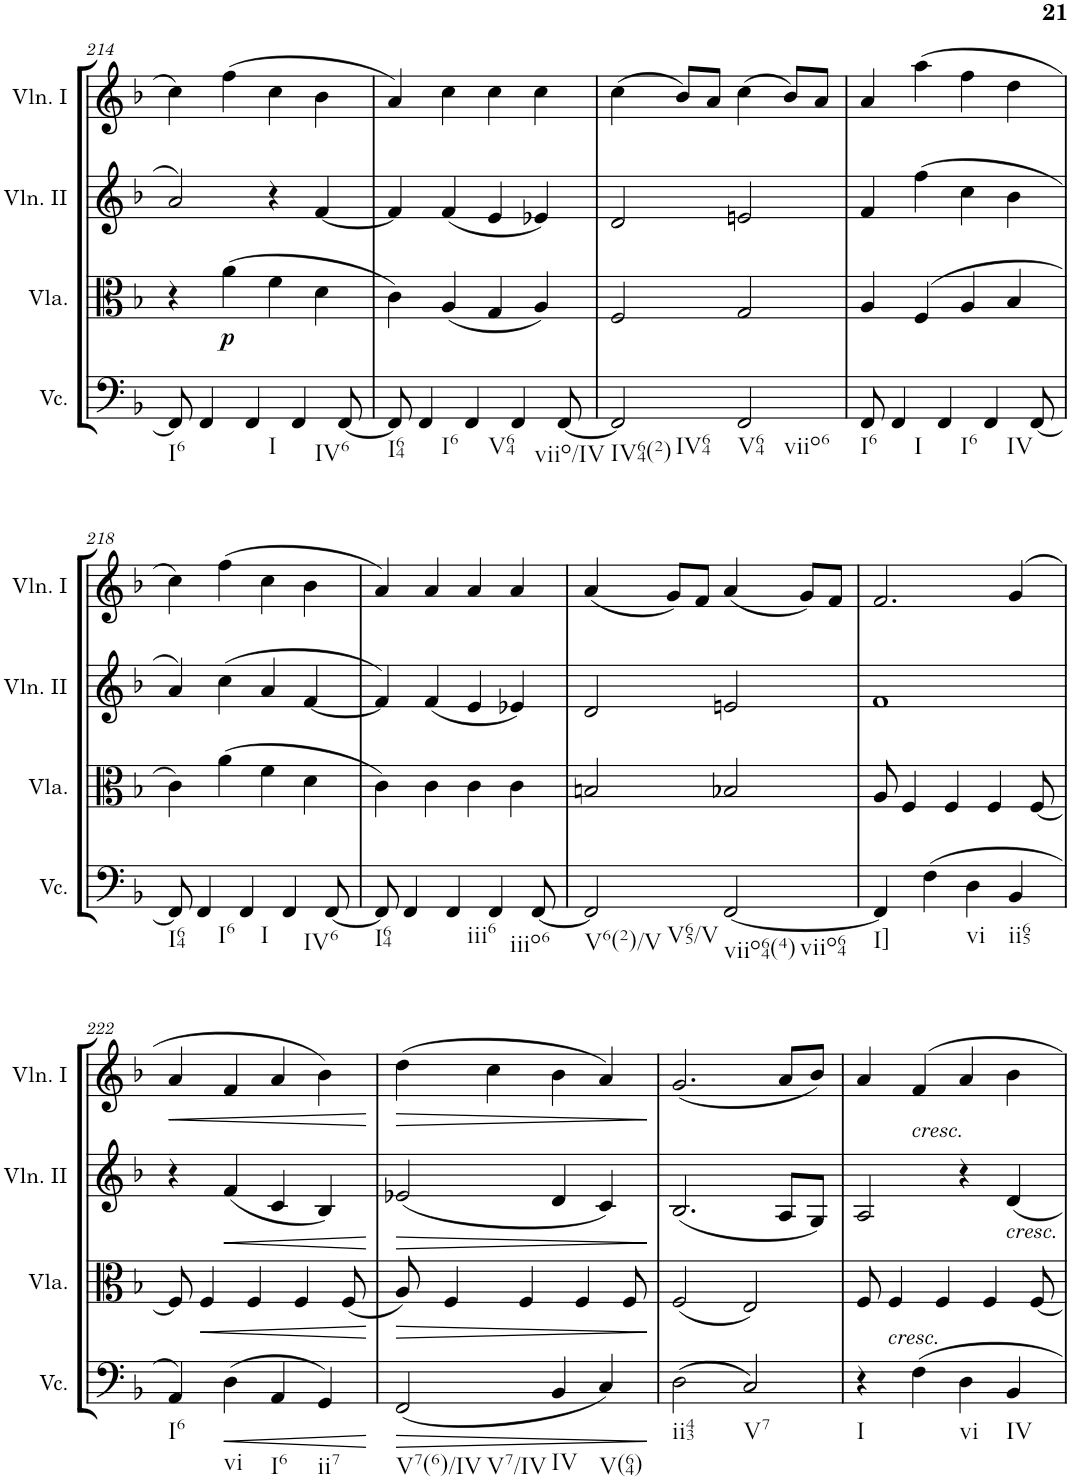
**kern	**dynam	**kern	**dynam	**kern	**dynam	**kern	**dynam
*part4	*part4	*part3	*part3	*part2	*part2	*part1	*part1
*staff4	*staff4	*staff3	*staff3	*staff2	*staff2	*staff1	*staff1
*I"Violoncello	*	*I"Viola	*	*I"Violino II	*	*I"Violino I	*
*I'Vc.	*	*I'Vla.	*	*I'Vln. II	*	*I'Vln. I	*
!!LO:PB:g=z
*clefF4	*	*clefC3	*	*clefG2	*	*clefG2	*
*k[b-]	*	*k[b-]	*	*k[b-]	*	*k[b-]	*
*M2/2	*	*M2/2	*	*M2/2	*	*M2/2	*
*met(c|)	*	*met(c|)	*	*met(c|)	*	*met(c|)	*
=214	=214	=214	=214	=214	=214	=214	=214
!LO:TX:b:t=I6	!	!	!	!	!	!	!
8FF/]	.	4r	.	2a/	.	4cc\	.
4FF/	.	.	.	.	.	.	.
!	!	!	!LO:DY:b	!	!	!	!
.	.	(4a\	p	.	.	(4ff\	.
!LO:TX:b:t=I	!	!	!	!	!	!	!
4FF/	.	.	.	.	.	.	.
.	.	4f\	.	4r	.	4cc\	.
!LO:TX:b:t=IV6	!	!	!	!	!	!	!
4FF/	.	.	.	.	.	.	.
.	.	4d\	.	[4f/	.	4b-\	.
[8FF/	.	.	.	.	.	.	.
=215	=215	=215	=215	=215	=215	=215	=215
!LO:TX:b:t=I64	!	!	!	!	!	!	!
8FF/]	.	4c\)	.	4f/]	.	4a/)	.
!LO:TX:b:t=I6	!	!	!	!	!	!	!
4FF/	.	.	.	.	.	.	.
.	.	(4A/	.	(4f/	.	4cc\	.
!LO:TX:b:t=V64	!	!	!	!	!	!	!
4FF/	.	.	.	.	.	.	.
.	.	4G/	.	4e/	.	4cc\	.
!LO:TX:b:t=viio/IV	!	!	!	!	!	!	!
4FF/	.	.	.	.	.	.	.
.	.	4A/)	.	4e-X/)	.	4cc\	.
[8FF/	.	.	.	.	.	.	.
=216	=216	=216	=216	=216	=216	=216	=216
!LO:TX:b:t=IV64(2)	!	!	!	!	!	!	!
!LO:TX:b:t=IV64	!	!	!	!	!	!	!
2FF/]	.	2F/	.	2d/	.	(4cc\	.
.	.	.	.	.	.	8b-/L)	.
.	.	.	.	.	.	8a/J	.
!LO:TX:b:t=V64	!	!	!	!	!	!	!
!LO:TX:b:t=viio6	!	!	!	!	!	!	!
2FF/	.	2G/	.	2en/	.	(4cc\	.
.	.	.	.	.	.	8b-/L)	.
.	.	.	.	.	.	8a/J	.
=217	=217	=217	=217	=217	=217	=217	=217
!LO:TX:b:t=I6	!	!	!	!	!	!	!
8FF/	.	4A/	.	4f/	.	4a/	.
!LO:TX:b:t=I	!	!	!	!	!	!	!
4FF/	.	.	.	.	.	.	.
.	.	(4F/	.	(4ff\	.	(4aa\	.
!LO:TX:b:t=I6	!	!	!	!	!	!	!
4FF/	.	.	.	.	.	.	.
.	.	4A/	.	4cc\	.	4ff\	.
!LO:TX:b:t=IV	!	!	!	!	!	!	!
4FF/	.	.	.	.	.	.	.
.	.	4B-/	.	4b-\	.	4dd\	.
[8FF/	.	.	.	.	.	.	.
!!LO:LB:g=z
=218	=218	=218	=218	=218	=218	=218	=218
!LO:TX:b:t=I64	!	!	!	!	!	!	!
8FF/]	.	4c\)	.	4a/)	.	4cc\)	.
!LO:TX:b:t=I6	!	!	!	!	!	!	!
4FF/	.	.	.	.	.	.	.
.	.	(4a\	.	(4cc\	.	(4ff\	.
!LO:TX:b:t=I	!	!	!	!	!	!	!
4FF/	.	.	.	.	.	.	.
.	.	4f\	.	4a/	.	4cc\	.
!LO:TX:b:t=IV6	!	!	!	!	!	!	!
4FF/	.	.	.	.	.	.	.
.	.	4d\	.	[4f/	.	4b-\	.
[8FF/	.	.	.	.	.	.	.
=219	=219	=219	=219	=219	=219	=219	=219
!LO:TX:b:t=I64	!	!	!	!	!	!	!
8FF/]	.	4c\)	.	4f/])	.	4a/)	.
4FF/	.	.	.	.	.	.	.
.	.	4c\	.	(4f/	.	4a/	.
!LO:TX:b:t=iii6	!	!	!	!	!	!	!
4FF/	.	.	.	.	.	.	.
.	.	4c\	.	4e/	.	4a/	.
!LO:TX:b:t=iiio6	!	!	!	!	!	!	!
4FF/	.	.	.	.	.	.	.
.	.	4c\	.	4e-X/)	.	4a/	.
[8FF/	.	.	.	.	.	.	.
=220	=220	=220	=220	=220	=220	=220	=220
!LO:TX:b:t=V6(2)/V	!	!	!	!	!	!	!
!LO:TX:b:t=V65/V	!	!	!	!	!	!	!
2FF/]	.	2Bn/	.	2d/	.	(4a/	.
.	.	.	.	.	.	8g/L)	.
.	.	.	.	.	.	8f/J	.
!LO:TX:b:t=viio64(4)	!	!	!	!	!	!	!
!LO:TX:b:t=viio64	!	!	!	!	!	!	!
[2FF/	.	2B-X/	.	2en/	.	(4a/	.
.	.	.	.	.	.	8g/L)	.
.	.	.	.	.	.	8f/J	.
=221	=221	=221	=221	=221	=221	=221	=221
!LO:TX:b:t=I]	!	!	!	!	!	!	!
4FF/]	.	8A/	.	1f	.	2.f/	.
.	.	4F/	.	.	.	.	.
(4F\	.	.	.	.	.	.	.
.	.	4F/	.	.	.	.	.
!LO:TX:b:t=vi	!	!	!	!	!	!	!
4D\	.	.	.	.	.	.	.
.	.	4F/	.	.	.	.	.
!LO:TX:b:t=ii65	!	!	!	!	!	!	!
4BB-/	.	.	.	.	.	(4g/	.
.	.	[8F/	.	.	.	.	.
!!LO:LB:g=z
=222	=222	=222	=222	=222	=222	=222	=222
!LO:TX:b:t=I6	!	!	!	!	!	!	!
!	!	!	!	!	!	!	!LO:HP:b
4AA/)	.	8F/]	.	4r	.	4a/	<
!	!	!	!LO:HP:b	!	!	!	!
.	.	4F/	<	.	.	.	.
!LO:TX:b:t=vi	!	!	!	!	!	!	!
!	!LO:HP:b	!	!	!	!LO:HP:b	!	!
(4D\	<	.	.	(4f/	<	4f/	.
.	.	4F/	.	.	.	.	.
!LO:TX:b:t=I6	!	!	!	!	!	!	!
4AA/	.	.	.	4c/	.	4a/	.
.	.	4F/	.	.	.	.	.
!LO:TX:b:t=ii7	!	!	!	!	!	!	!
4GG/)	.	.	.	4B-/)	.	4b-\)	.
.	.	(8F/	.	.	.	.	.
.	[	.	[	.	[	.	[
=223	=223	=223	=223	=223	=223	=223	=223
!LO:TX:b:t=V7(6)/IV	!	!	!	!	!	!	!
!LO:TX:b:t=V7/IV	!	!	!	!	!	!	!
!	!LO:HP:b	!	!LO:HP:b	!	!LO:HP:b	!	!LO:HP:b
(2FF/	>	8A/)	>	(2e-X/	>	(4dd\	>
.	.	4F/	.	.	.	.	.
.	.	.	.	.	.	4cc\	.
.	.	4F/	.	.	.	.	.
!LO:TX:b:t=IV	!	!	!	!	!	!	!
4BB-/	.	.	.	4d/	.	4b-\	.
.	.	4F/	.	.	.	.	.
!LO:TX:b:t=V(64)	!	!	!	!	!	!	!
4C/)	.	.	.	4c/)	.	4a/)	.
.	.	8F/	.	.	.	.	.
.	]	.	]	.	]	.	]
=224	=224	=224	=224	=224	=224	=224	=224
!LO:TX:b:t=ii43	!	!	!	!	!	!	!
(2D\	.	(2F/	.	(2.B-/	.	(2.g/	.
!LO:TX:b:t=V7	!	!	!	!	!	!	!
2C/)	.	2E/)	.	.	.	.	.
.	.	.	.	8A/L	.	8a/L	.
.	.	.	.	8G/J)	.	8b-/J)	.
=225	=225	=225	=225	=225	=225	=225	=225
!LO:TX:b:t=I	!	!	!	!	!	!	!
4r	.	8F/	.	2A/	.	4a/	.
!	!	!LO:TX:b:i:t=cresc.	!	!	!	!	!
.	.	4F/	.	.	.	.	.
!	!	!	!	!	!	!LO:TX:b:i:t=cresc.	!
4F\	.	.	.	.	.	4f/	.
.	.	4F/	.	.	.	.	.
!LO:TX:b:t=vi	!	!	!	!	!	!	!
4D\	.	.	.	4r	.	4a/	.
.	.	4F/	.	.	.	.	.
!	!	!	!	!LO:TX:b:i:t=cresc.	!	!	!
!LO:TX:b:t=IV	!	!	!	!	!	!	!
4BB-/	.	.	.	4d/	.	4b-\	.
.	.	[8F/	.	.	.	.	.
=	=	=	=	=	=	=	=
*-	*-	*-	*-	*-	*-	*-	*-
